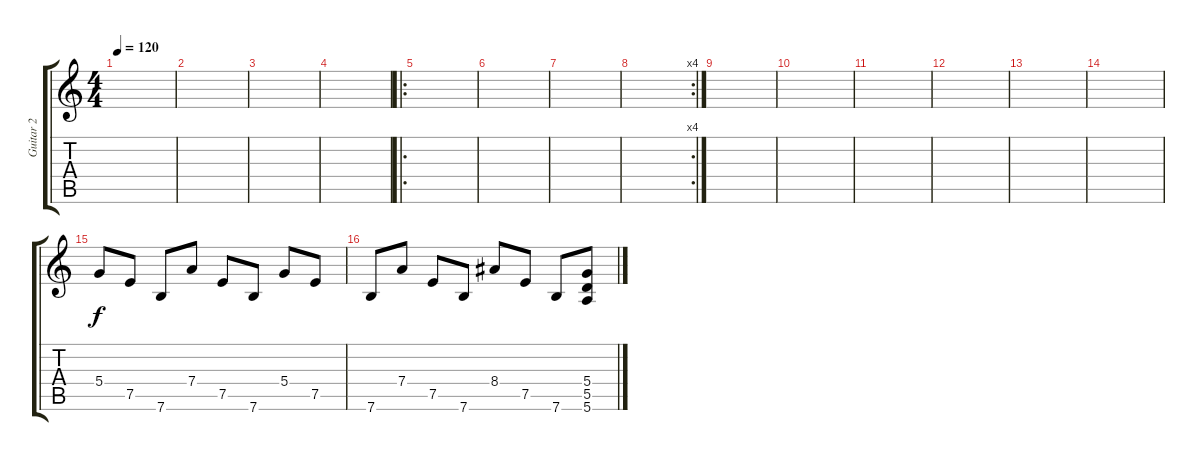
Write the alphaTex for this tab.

\track ("Guitar 2" "Guitar 2") {instrument electricguitarclean}
\staff {score tabs}
\tuning (E4 B3 G3 D3 A2 E2) {hide}
\ts (4 4)
\tempo 120
\clef g2
\ks c
|
|
|
|
\ro
|
|
|
\rc 4
|
|
|
|
|
|
|
5.4.8 7.5.8 7.6.8 7.4.8 7.5.8 7.6.8 5.4.8 7.5.8 |
7.6.8 7.4.8 7.5.8 7.6.8 8.4.8 7.5.8 7.6.8 (5.4 5.5 5.6).8
